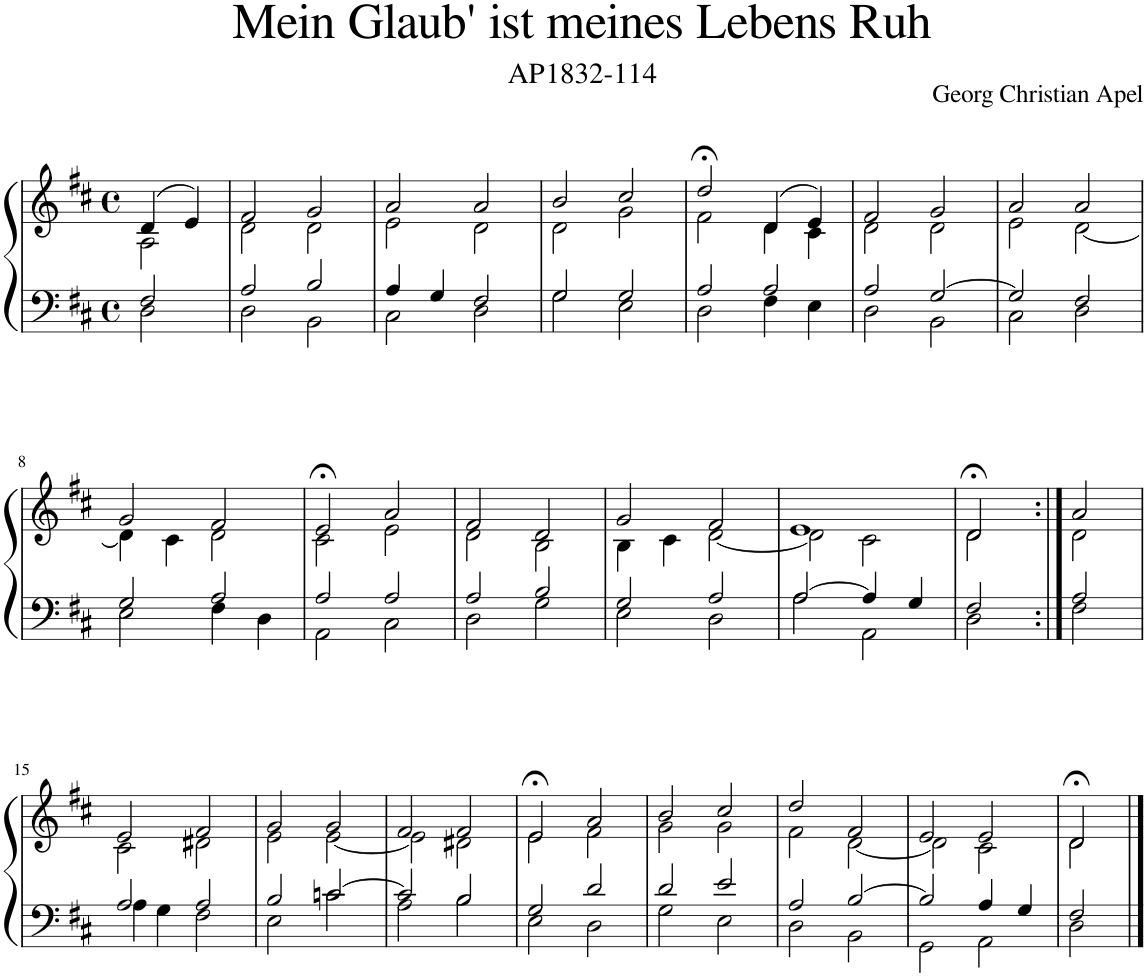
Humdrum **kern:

**kern	**kern
*part1	*part1
*staff2	*staff1
*I"Piano	*
*I'Pno.	*
*clefF4	*clefG2
*k[f#c#]	*k[f#c#]
*M4/4	*M4/4
*met(c)	*met(c)
=1	=1
*^	*^
2F#/	2D\	(4d/	2A\
.	.	4e/)	.
=2	=2	=2	=2
2A/	2D\	2f#/	2d\
2B/	2BB\	2g/	2d\
=3	=3	=3	=3
4A/	2C#\	2a/	2e\
4G/	.	.	.
2F#/	2D\	2a/	2d\
=4	=4	=4	=4
2G/	2G\	2b/	2d\
2G/	2E\	2cc#/	2g\
=5	=5	=5	=5
2A/	2D\	2dd;</	2f#\
2A/	4F#\	(4d/	4d\
.	4E\	4e/)	4c#\
=6	=6	=6	=6
2A/	2D\	2f#/	2d\
[2G/	2BB\	2g/	2d\
=7	=7	=7	=7
2G/]	2C#\	2a/	2e\
2F#/	2D\	2a/	[2d\
!!LO:LB:g=z	!!
=8	=8	=8	=8
2G/	2E\	2g/	4d\]
.	.	.	4c#\
2A/	4F#\	2f#/	2d\
.	4D\	.	.
=9	=9	=9	=9
2A/	2AA\	2e;</	2c#\
2A/	2C#\	2a/	2e\
=10	=10	=10	=10
2A/	2D\	2f#/	2d\
2B/	2G\	2d/	2B\
=11	=11	=11	=11
2G/	2E\	2g/	4B\
.	.	.	4c#\
2A/	2D\	2f#/	[2d\
=12	=12	=12	=12
[2A/	2A\	1e	2d\]
4A/]	2AA\	.	2c#\
4G/	.	.	.
=13	=13	=13	=13
2F#/	2D\	2d;</	2d\
=14:|!	=14:|!	=14:|!	=14:|!
2A/	2F#\	2a/	2d\
!!LO:LB:g=z	!!
=15	=15	=15	=15
2A/	4A\	2e/	2c#\
.	4G\	.	.
2A/	2F#\	2f#/	2d#X\
=16	=16	=16	=16
2B/	2E\	2g/	2e\
[2cn/	2c\	2g/	[2e\
=17	=17	=17	=17
2c/]	2A\	2f#/	2e\]
2B/	2B\	2f#/	2d#X\
=18	=18	=18	=18
2G/	2E\	2e;</	2e\
2d/	2D\	2a/	2f#\
=19	=19	=19	=19
2d/	2G\	2b/	2g\
2e/	2E\	2cc#/	2g\
=20	=20	=20	=20
2A/	2D\	2dd/	2f#\
[2B/	2BB\	2f#/	[2d\
=21	=21	=21	=21
2B/]	2GG\	2e/	2d\]
4A/	2AA\	2e/	2c#\
4G/	.	.	.
=22	=22	=22	=22
2F#/	2D\	2d;</	2d\
*v	*v	*	*
*	*v	*v
==	==
*-	*-
